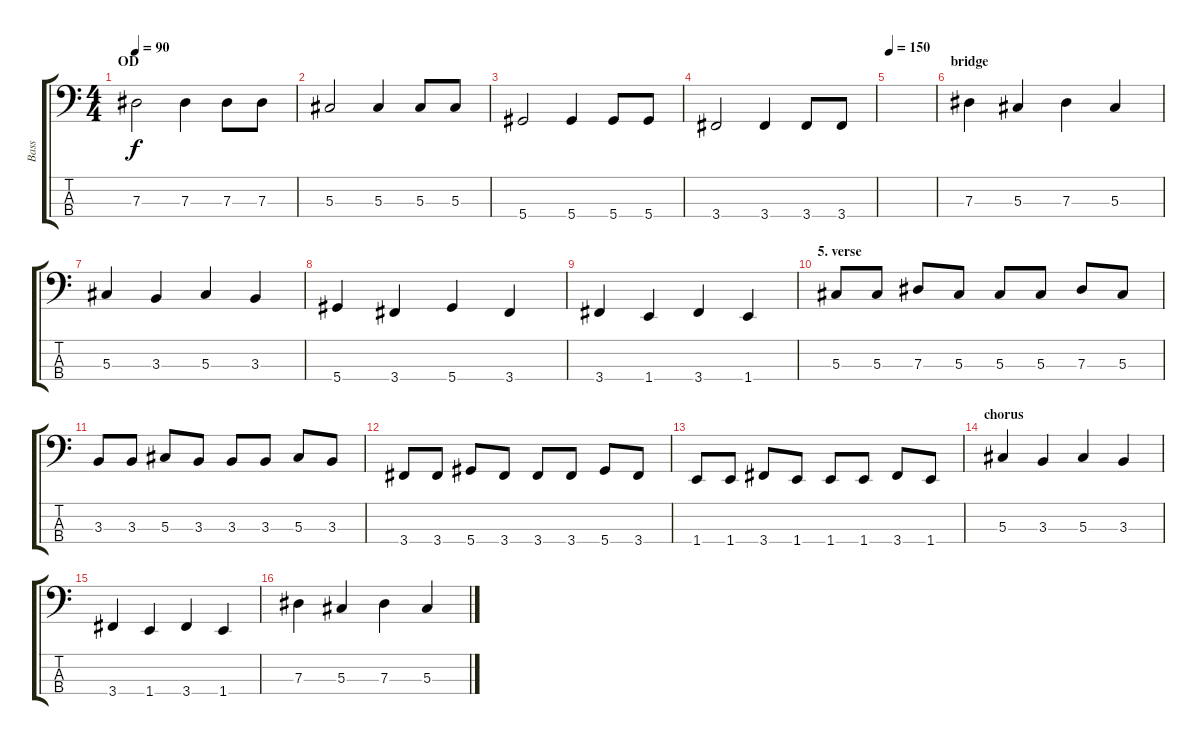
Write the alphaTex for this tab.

\track ("Bass" "Bass") {instrument electricbasspick}
\staff {score tabs}
\tuning (Gb2 Db2 Ab1 Eb1) {hide}
\ts (4 4)
\section ("" "OD")
\tempo 90
\clef f4
\ks c
7.3.2{dy f} 7.3.4 7.3.8 7.3.8 |
5.3.2 5.3.4 5.3.8 5.3.8 |
5.4.2 5.4.4 5.4.8 5.4.8 |
3.4.2 3.4.4 3.4.8 3.4.8 |
\tempo 150
|
\section ("" "bridge")
7.3.4 5.3.4 7.3.4 5.3.4 |
5.3.4 3.3.4 5.3.4 3.3.4 |
5.4.4 3.4.4 5.4.4 3.4.4 |
3.4.4 1.4.4 3.4.4 1.4.4 |
\section ("" "5. verse")
5.3.8 5.3.8 7.3.8 5.3.8 5.3.8 5.3.8 7.3.8 5.3.8 |
3.3.8 3.3.8 5.3.8 3.3.8 3.3.8 3.3.8 5.3.8 3.3.8 |
3.4.8 3.4.8 5.4.8 3.4.8 3.4.8 3.4.8 5.4.8 3.4.8 |
1.4.8 1.4.8 3.4.8 1.4.8 1.4.8 1.4.8 3.4.8 1.4.8 |
\section ("" "chorus")
5.3.4 3.3.4 5.3.4 3.3.4 |
3.4.4 1.4.4 3.4.4 1.4.4 |
7.3.4 5.3.4 7.3.4 5.3.4
